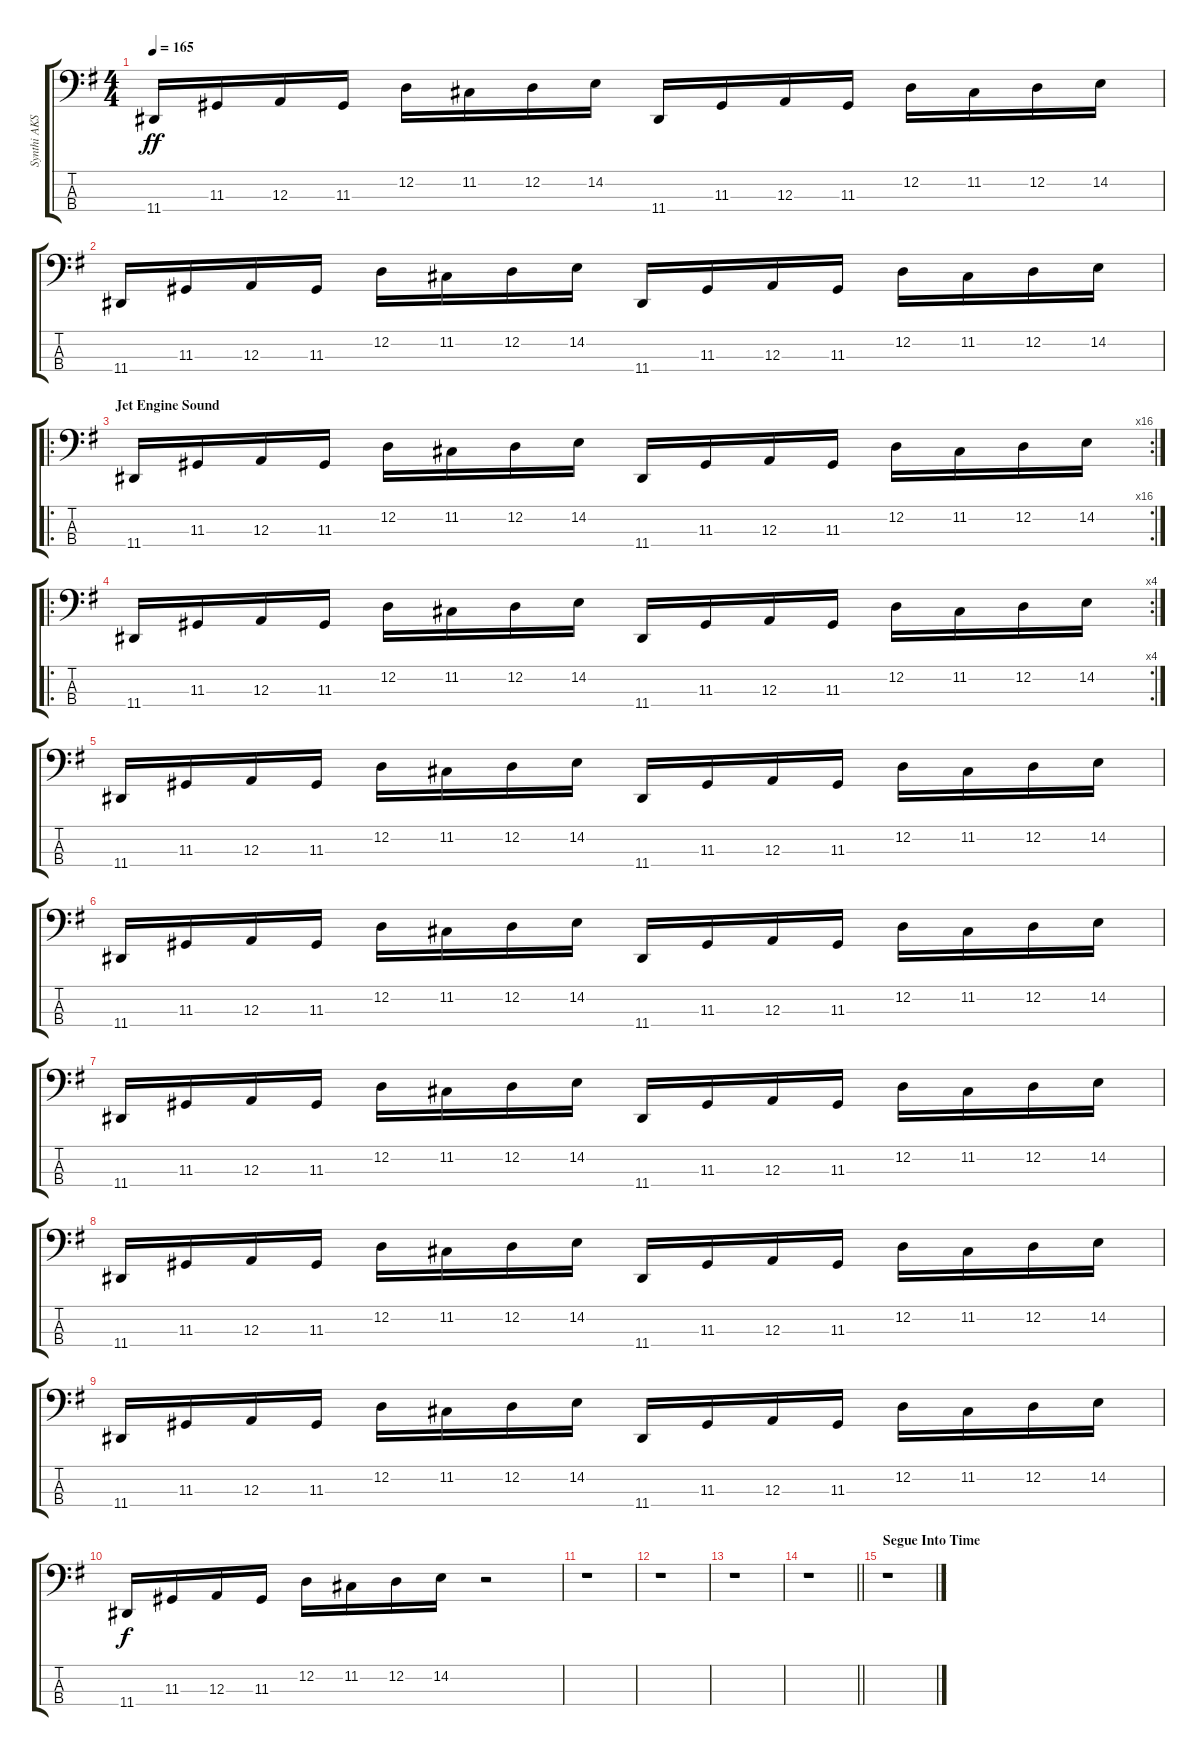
\track ("Synthi AKS synthesiser  arr for gtr" "Synthi AKS") {instrument lead1square}
\staff {score tabs}
\tuning (G2 D2 A1 E1) {hide}
\ts (4 4)
\tempo 165
\clef f4
\ks g
11.4.16{dy ff} 11.3.16 12.3.16 11.3.16 12.2.16 11.2.16 12.2.16 14.2.16 11.4.16 11.3.16 12.3.16 11.3.16 12.2.16 11.2.16 12.2.16 14.2.16 |
11.4.16 11.3.16 12.3.16 11.3.16 12.2.16 11.2.16 12.2.16 14.2.16 11.4.16 11.3.16 12.3.16 11.3.16 12.2.16 11.2.16 12.2.16 14.2.16 |
\ro
\rc 16
\section ("" "Jet Engine Sound")
11.4.16 11.3.16 12.3.16 11.3.16 12.2.16 11.2.16 12.2.16 14.2.16 11.4.16 11.3.16 12.3.16 11.3.16 12.2.16 11.2.16 12.2.16 14.2.16 |
\ro
\rc 4
11.4.16 11.3.16 12.3.16 11.3.16 12.2.16 11.2.16 12.2.16 14.2.16 11.4.16 11.3.16 12.3.16 11.3.16 12.2.16 11.2.16 12.2.16 14.2.16 |
11.4.16 11.3.16 12.3.16 11.3.16 12.2.16 11.2.16 12.2.16 14.2.16 11.4.16 11.3.16 12.3.16 11.3.16 12.2.16 11.2.16 12.2.16 14.2.16 |
11.4.16 11.3.16 12.3.16 11.3.16 12.2.16 11.2.16 12.2.16 14.2.16 11.4.16 11.3.16 12.3.16 11.3.16 12.2.16 11.2.16 12.2.16 14.2.16 |
11.4.16 11.3.16 12.3.16 11.3.16 12.2.16 11.2.16 12.2.16 14.2.16 11.4.16 11.3.16 12.3.16 11.3.16 12.2.16 11.2.16 12.2.16 14.2.16 |
11.4.16 11.3.16 12.3.16 11.3.16 12.2.16 11.2.16 12.2.16 14.2.16 11.4.16 11.3.16 12.3.16 11.3.16 12.2.16 11.2.16 12.2.16 14.2.16 |
11.4.16 11.3.16 12.3.16 11.3.16 12.2.16 11.2.16 12.2.16 14.2.16 11.4.16 11.3.16 12.3.16 11.3.16 12.2.16 11.2.16 12.2.16 14.2.16 |
11.4.16{dy f} 11.3.16 12.3.16 11.3.16 12.2.16 11.2.16 12.2.16 14.2.16 r.2 |
r.1 |
r.1 |
r.1 |
\barLineRight lightlight
r.1 |
\section ("" "Segue Into Time")
r.1
